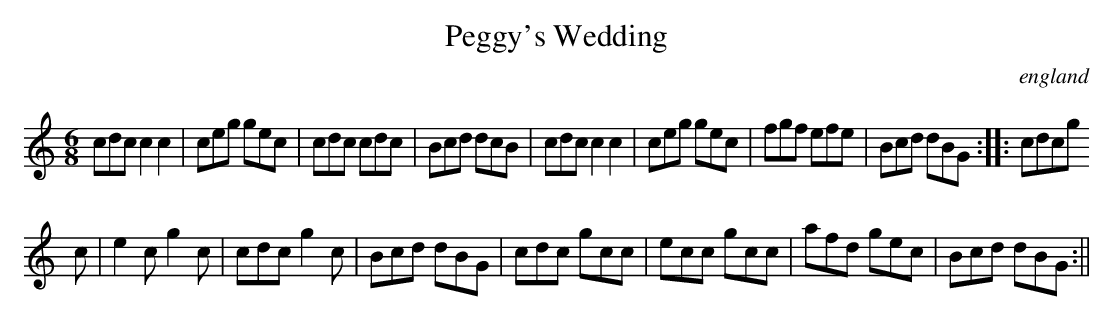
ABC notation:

X:1
T:Peggy's Wedding
O:england
M:6/8
L:1/8
K:C major
cdc c2c2|ceg gec|cdc cdc|Bcd dcB|cdcc2c2|ceg gec|fgf efe|Bcd dBG:||:cdcg
2c|e2cg2c|cdcg2c|Bcd dBG|cdc gcc|ecc gcc|afd gec|Bcd dBG:||
